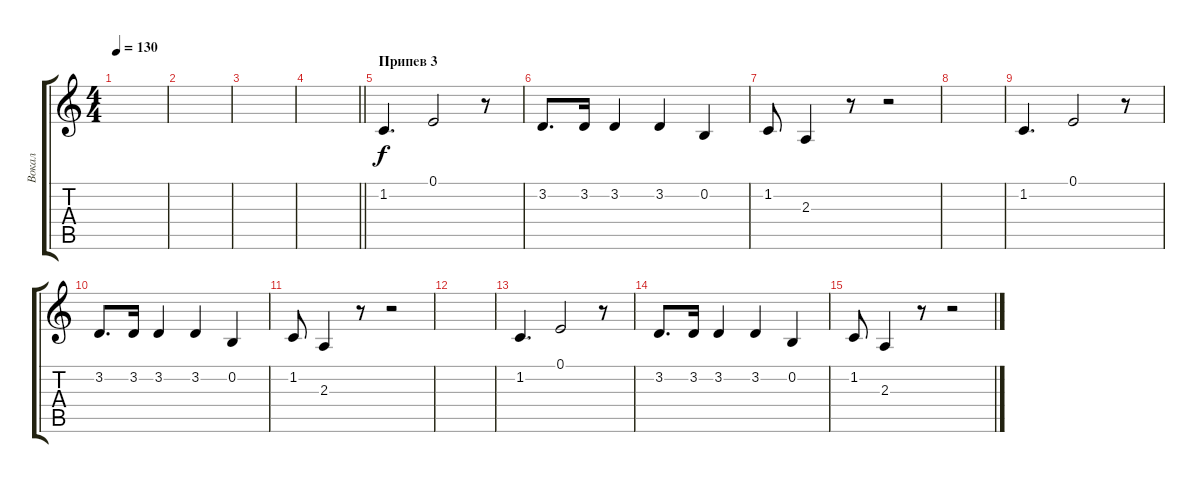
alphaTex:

\track ("Вокал" "Вокал") {instrument lead6voice}
\staff {score tabs}
\tuning (E4 B3 G3 D3 A2 E2) {hide}
\ts (4 4)
\tempo 130
\clef g2
\ks aminor
|
|
|
\barLineRight lightlight
|
\section ("" "Припев 3")
\ks c
1.2.4{d} 0.1.2 r.8 |
3.2.8{d} 3.2.16 3.2.4 3.2.4 0.2.4 |
1.2.8 2.3.4 r.8 r.2 |
|
1.2.4{d} 0.1.2 r.8 |
3.2.8{d} 3.2.16 3.2.4 3.2.4 0.2.4 |
1.2.8 2.3.4 r.8 r.2 |
|
1.2.4{d} 0.1.2 r.8 |
3.2.8{d} 3.2.16 3.2.4 3.2.4 0.2.4 |
1.2.8 2.3.4 r.8 r.2
